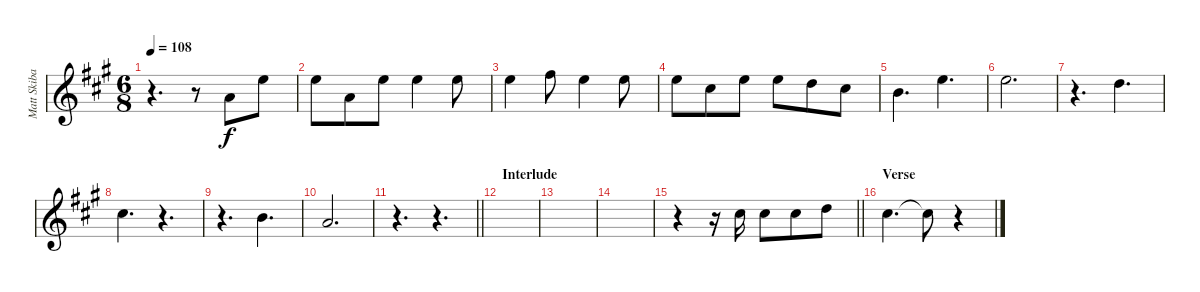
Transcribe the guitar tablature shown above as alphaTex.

\track ("Matt Skiba - Vocals" "Matt Skiba") {instrument overdrivenguitar}
\staff {score}
\tuning (E4 B3 G3 D3 A2 E2) {hide}
\ts (6 8)
\tempo 108
\clef g2
\ks a
r.4{d dy f} r.8 2.3.8 0.1.8 |
0.1.8 2.3.8 0.1.8 0.1.4 0.1.8 |
0.1.4 2.1.8 0.1.4 0.1.8 |
0.1.8 6.3.8 0.1.8 0.1.8 3.2.8 2.2.8 |
4.3.4{d} 0.1.4{d} |
0.1.2{d} |
r.4{d} 3.2.4{d} |
2.2.4{d} r.4{d} |
r.4{d} 4.3.4{d} |
2.3.2{d} |
\barLineRight lightlight
r.4{d} r.4{d} |
\section ("" "Interlude")
|
|
|
\barLineRight lightlight
r.4 r.16 2.2.16 2.2.8 2.2.8 3.2.8 |
\section ("" "Verse")
2.2.4{d} 2.2{t}.8 r.4
